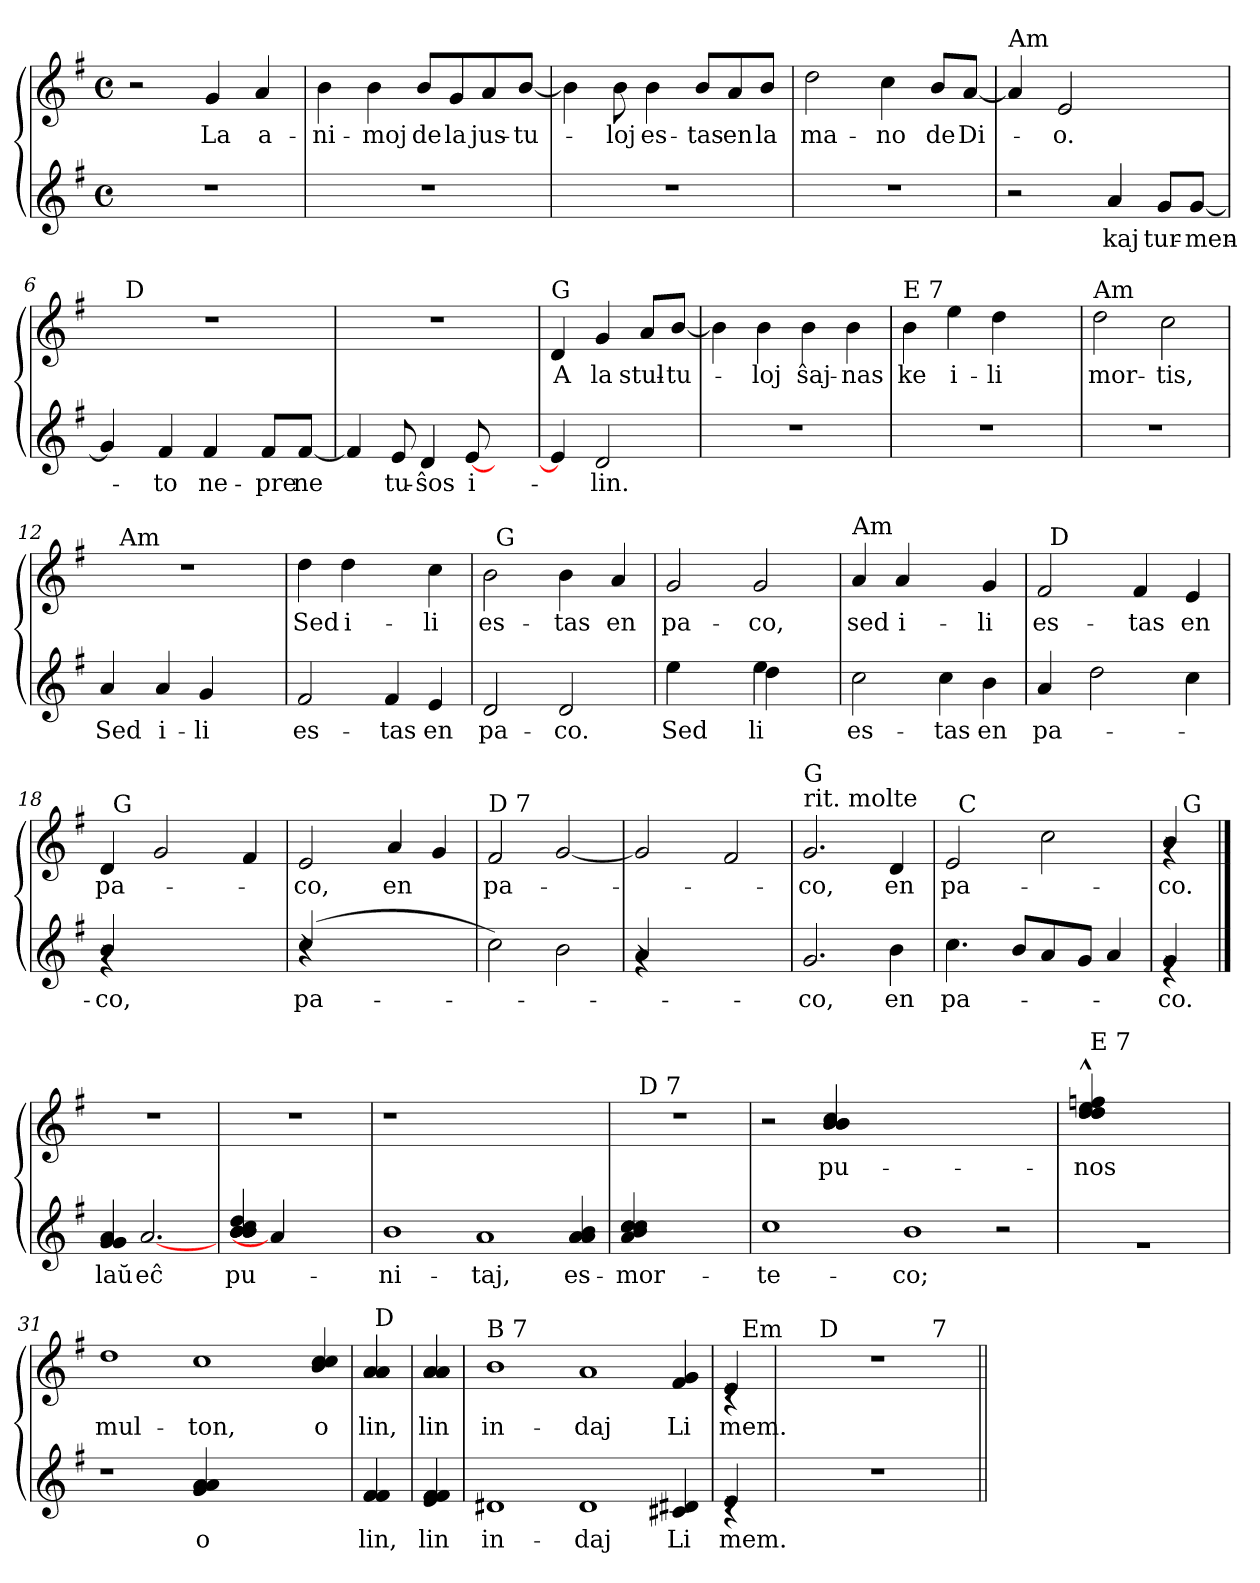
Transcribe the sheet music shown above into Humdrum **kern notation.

**kern	**text	**kern	**text
*part2	*part2	*part1	*part1
*staff2	*staff2	*staff1	*staff1
*clefG2	*	*clefG2	*
*k[f#]	*	*k[f#]	*
*G:	*	*G:	*
*M4/4	*	*M4/4	*
*met(c)	*	*met(c)	*
=1	=1	=1	=1
1r	.	2r	.
!	!	!	!LO:LY:b
.	.	4g/	La
!	!	!	!LO:LY:b
.	.	4a/	a-
=2	=2	=2	=2
!	!	!	!LO:LY:b
1r	.	4b\	-ni-
!	!	!	!LO:LY:b
.	.	4b\	-moj
!	!	!	!LO:LY:b
.	.	8b/L	de
!	!	!	!LO:LY:b
.	.	8g/	la
!	!	!	!LO:LY:b
.	.	8a/	jus-
!	!	!	!LO:LY:b
.	.	[>8b/J	-tu-
=3	=3	=3	=3
1r	.	4b\]	.
!	!	!	!LO:LY:b
.	.	8b\	-loj
!	!	!	!LO:LY:b
.	.	4b\	es-
!	!	!	!LO:LY:b
.	.	8b/L	-tas
!	!	!	!LO:LY:b
.	.	8a/	en
!	!	!	!LO:LY:b
.	.	8b/J	la
=4	=4	=4	=4
!	!	!	!LO:LY:b
1r	.	2dd\	ma-
!	!	!	!LO:LY:b
.	.	4cc\	-no
!	!	!	!LO:LY:b
.	.	8b/L	de
!	!	!	!LO:LY:b
.	.	[<8a/J	Di-
!!LO:LB:g=z
=5	=5	=5	=5
!	!	!LO:TX:a:t=Am	!
2r	.	4a/]	.
!	!	!	!LO:LY:b
.	.	2e/	-o.
!	!LO:LY:b	!	!
4a/	kaj	.	.
!	!LO:LY:b	!	!
8g/L	tur-	4ryy	.
!	!LO:LY:b	!	!
[<8g/J	-men-	.	.
=6	=6	=6	=6
*	*	*^	*
4g/]	.	1r	16.ryy	.
!	!	!	!LO:TX:a:t=D	!
.	.	.	2ryy	.
!	!LO:LY:b	!	!	!
4f#/	-to	.	.	.
!	!LO:LY:b	!	!	!
4f#/	ne-	.	.	.
.	.	.	4ryy	.
!	!LO:LY:b	!	!	!
8f#/L	-pre	.	.	.
.	.	.	8ryy	.
!	!LO:LY:b	!	!	!
[<8f#/J	ne	.	.	.
.	.	.	32ryy	.
=7	=7	=7	=7	=7
!	!	!LO:N:vis=1	!	!
*	*	*v	*v	*
4f#/]	.	1r	.
!	!LO:LY:b	!	!
8e/	tu-	.	.
!	!LO:LY:b	!	!
4d/	-ŝos	.	.
!	!LO:LY:b	!	!
[<8e/	i-	.	.
4ryy	.	.	.
=8	=8	=8	=8
!	!	!LO:TX:a:t=G	!
!	!	!	!LO:LY:b
4e/]	.	4d/	A
!	!LO:LY:b	!	!LO:LY:b
2d/	-lin.	4g/	la
!	!	!	!LO:LY:b
.	.	8a/L	stul-
!	!	!	!LO:LY:b
.	.	[<8b/J	-tu-
!!LO:LB:g=z
=9	=9	=9	=9
1r	.	4b\]	.
!	!	!	!LO:LY:b
.	.	4b\	-loj
!	!	!	!LO:LY:b
.	.	4b\	ŝaj-
!	!	!	!LO:LY:b
.	.	4b\	-nas
=10	=10	=10	=10
!	!	!LO:TX:a:t=E 7	!
!LO:N:vis=1	!	!	!LO:LY:b
1r	.	4b\	ke
!	!	!	!LO:LY:b
.	.	4ee\	i-
!	!	!	!LO:LY:b
.	.	4dd\	-li
.	.	4ryy	.
=11	=11	=11	=11
!	!	!LO:TX:a:t=Am	!
!	!	!	!LO:LY:b
1r	.	2dd\	mor-
!	!	!	!LO:LY:b
.	.	2cc\	-tis,
=12	=12	=12	=12
!	!LO:LY:b	!LO:N:vis=1	!
*	*	*^	*
4a/	Sed	1r	16ryy	.
!	!	!	!LO:TX:a:t=Am	!
.	.	.	2...ryy	.
!	!LO:LY:b	!	!	!
4a/	i-	.	.	.
!	!LO:LY:b	!	!	!
4g/	-li	.	.	.
4ryy	.	.	.	.
=13	=13	=13	=13	=13
!	!	!LO:TX:a:t=D	!	!
!	!LO:LY:b	!	!	!LO:LY:b
*	*	*v	*v	*
2f#/	es-	4dd\	Sed
!	!	!	!LO:LY:b
.	.	4dd\	i-
!	!LO:LY:b	!	!
4f#/	-tas	4ryy	.
!	!LO:LY:b	!	!LO:LY:b
4e/	en	4cc\	-li
!!LO:LB:g=z
=14	=14	=14	=14
!	!LO:LY:b	!	!LO:LY:b
*	*	*^	*
2d/	pa-	2b\	32ryy	es-
!	!	!	!LO:TX:a:t=G	!
.	.	.	2ryy	.
!	!LO:LY:b	!	!	!LO:LY:b
2d/	-co.	4b\	.	-tas
.	.	.	4...ryy	.
!	!	!	!	!LO:LY:b
.	.	4a/	.	en
=15	=15	=15	=15	=15
!	!	!LO:TX:a:t=Em	!	!
!	!LO:LY:b	!	!	!LO:LY:b
*^	*	*v	*v	*
4ee\	2ryy	Sed	2g/	pa-
4ryy	.	.	.	.
!	!	!LO:LY:b	!	!
!	!	!LO:LY:b	!	!LO:LY:b
4ee\	4dd\	-li	2g/	-co,
4ryy	4ryy	.	.	.
=16	=16	=16	=16	=16
!	!	!	!LO:TX:a:t=Am	!
!	!	!LO:LY:b	!	!LO:LY:b
*v	*v	*	*	*
2cc\	es-	4a/	sed
!	!	!	!LO:LY:b
.	.	4a/	i-
!	!LO:LY:b	!	!
4cc\	-tas	4ryy	.
!	!LO:LY:b	!	!LO:LY:b
4b\	en	4g/	-li
=17	=17	=17	=17
!	!LO:LY:b	!	!LO:LY:b
*	*	*^	*
4a/	pa-	2f#/	32ryy	es-
!	!	!	!LO:TX:a:t=D	!
.	.	.	2ryy	.
2dd\	.	.	.	.
!	!	!	!	!LO:LY:b
.	.	4f#/	.	-tas
.	.	.	4...ryy	.
!	!	!	!	!LO:LY:b
4cc\	.	4e/	.	en
=18	=18	=18	=18	=18
!LO:N:head=solid	!LO:LY:b	!	!	!LO:LY:b
*^	*	*	*	*
4b/	4rg	-co,	4d/	32ryy	pa-
!	!	!	!	!LO:TX:a:t=G	!
.	.	.	.	2ryy	.
2.ryy	2.ryy	.	2g/	.	.
.	.	.	.	4...ryy	.
.	.	.	4f#/	.	.
!!LO:LB:g=z
=19	=19	=19	=19	=19	=19
!	!	!	!LO:TX:a:t=C 6	!	!
!LO:N:head=solid	!	!LO:LY:b	!	!	!LO:LY:b
*	*	*	*v	*v	*
(4cc/	4ra	pa-	2e/	-co,
2.ryy	2.ryy	.	.	.
!	!	!	!	!LO:LY:b
.	.	.	4a/	en
.	.	.	4g/	.
*v	*v	*	*	*
=20	=20	=20	=20
!	!	!LO:TX:a:t=D 7	!
!	!	!	!LO:LY:b
2cc\)	.	2f#/	pa-
2b\	.	[<2g</	.
=21	=21	=21	=21
!LO:N:head=solid	!	!	!
*^	*	*	*
4a/	4rf	.	2g</]	.
2.ryy	2.ryy	.	.	.
.	.	.	2f#/	.
*v	*v	*	*	*
=22	=22	=22	=22
!	!	!LO:TX:a:t=rit. molte	!
!	!	!LO:TX:a:t=G	!
!	!LO:LY:b	!	!LO:LY:b
2.g/	-co,	2.g/	-co,
!	!LO:LY:b	!	!LO:LY:b
4b\	en	4d/	en
=23	=23	=23	=23
!	!LO:LY:b	!	!LO:LY:b
*	*	*^	*
4.cc\	pa-	2e/	32ryy	pa-
!	!	!	!LO:TX:a:t=C	!
.	.	.	2ryy	.
8b/L	.	.	.	.
8a/	.	2cc>\	.	.
.	.	.	4...ryy	.
8g/J	.	.	.	.
4a/	.	.	.	.
=24	=24	=24	=24	=24
!LO:N:head=solid	!LO:LY:b	!LO:N:head=solid	!	!LO:LY:b
*^	*	*	*^	*
4g/	4re	-co.	4b/	4rg	16ryy	-co.
!	!	!	!	!	!LO:TX:a:t=G	!
.	.	.	.	.	8.ryy	.
!!LO:PB:g=z
==25	==25	==25	==25	==25	==25	==25
!	!	!LO:LY:b	!LO:N:vis=1	!	!	!
*v	*v	*	*	*	*	*
*	*	*v	*v	*v	*
4g/ 4g/ 4a/	laŭ	1r	.
!	!LO:LY:b	!	!
[2.a	eĉ	.	.
=26	=26	=26	=26
!	!LO:LY:b	!	!
4b/ 4b/ 4b/ 4b/ 4b/ 4b/ 4b/ 4cc/ 4dd/	pu-	1r	.
4a]	.	.	.
2ryy	.	.	.
=27	=27	=27	=27
!	!LO:LY:b	!	!
1b	-ni-	1r	.
!	!LO:LY:b	!	!
1a	-taj,	1ryy	.
!	!LO:LY:b	!	!
4a/ 4a/ 4a/ 4b/	es-	4ryy	.
!!LO:LB:g=z
=28	=28	=28	=28
!	!LO:LY:b	!	!
*	*	*^	*
4a/ 4b/ 4cc/ 4cc/ 4cc/ 4cc/ 4cc/ 4cc/ 4cc/	-mor-	1r	16ryy	.
!	!	!	!LO:TX:a:t=D 7	!
.	.	.	2...ryy	.
2.ryy	.	.	.	.
=29	=29	=29	=29	=29
!	!	!LO:TX:a:t=G	!	!
!	!LO:LY:b	!	!	!
*	*	*v	*v	*
1cc	-te-	2r	.
!	!	!	!LO:LY:b
.	.	4b/ 4b/ 4b/ 4b/ 4cc/	pu-
.	.	1..ryy	.
!	!LO:LY:b	!	!
1b	-co;	.	.
2r	.	.	.
!!LO:LB:g=z
=30	=30	=30	=30
!LO:N:vis=1	!	!	!LO:LY:b
*	*	*^	*
1ra	.	4dd/^^> 4dd/^^> 4dd/^^> 4dd/^^> 4ee/^^> 4ffn/^^>	32ryy	-nos
!	!	!	!LO:TX:a:t=E 7	!
.	.	.	2ryy	.
.	.	2.ryy	.	.
.	.	.	4...ryy	.
=31	=31	=31	=31	=31
!	!	!LO:TX:a:t=Am	!	!
!	!	!	!	!LO:LY:b
*	*	*v	*v	*
1r	.	1dd	mul-
!	!LO:LY:b	!	!LO:LY:b
4g/ 4a/ 4a/	-o	1cc	-ton,
1ryy	.	.	.
!	!	!	!LO:LY:b
.	.	4b/ 4cc/ 4cc/	-o
=32	=32	=32	=32
!	!LO:LY:b	!	!LO:LY:b
*	*	*^	*
4f#/ 4f#/ 4f#/ 4f#/	-lin,	4a/ 4a/ 4a/ 4a/	32ryy	-lin,
!	!	!	!LO:TX:a:t=D	!
.	.	.	8..ryy	.
!!LO:LB:g=z
=33	=33	=33	=33	=33
!	!LO:LY:b	!	!	!LO:LY:b
*	*	*v	*v	*
4e/ 4f#/ 4f#/ 4f#/ 4f#/	-lin	4a/ 4a/ 4a/ 4a/ 4a/	-lin
=34	=34	=34	=34
!	!	!LO:TX:a:t=B 7	!
!	!LO:LY:b	!	!LO:LY:b
1d#X	in-	1b	in-
!	!LO:LY:b	!	!LO:LY:b
1d#	-daj	1a	-daj
!	!LO:LY:b	!	!LO:LY:b
4c#X/ 4d#X/	Li	4f#/ 4g/	Li
=35	=35	=35	=35
!LO:N:head=solid	!LO:LY:b	!LO:N:head=solid	!LO:LY:b
*^	*	*^	*
*	*	*	*	*^	*
4e/	4rc	mem.	4e/	4rc	16ryy	mem.
!	!	!	!	!	!LO:TX:a:t=Em	!
.	.	.	.	.	8.ryy	.
*v	*v	*	*	*	*	*
=36	=36	=36	=36	=36	=36
1r	.	1r	8ryy	2ryy	.
.	.	.	32ryy	.	.
!	!	!	!LO:TX:a:t=D	!	!
.	.	.	2ryy	.	.
.	.	.	.	4ryy	.
.	.	.	4ryy	.	.
.	.	.	.	32ryy	.
!	!	!	!	!LO:TX:a:t=7	!
.	.	.	.	8..ryy	.
.	.	.	16.ryy	.	.
*	*	*v	*v	*v	*
=||	=||	=||	=||
*-	*-	*-	*-
